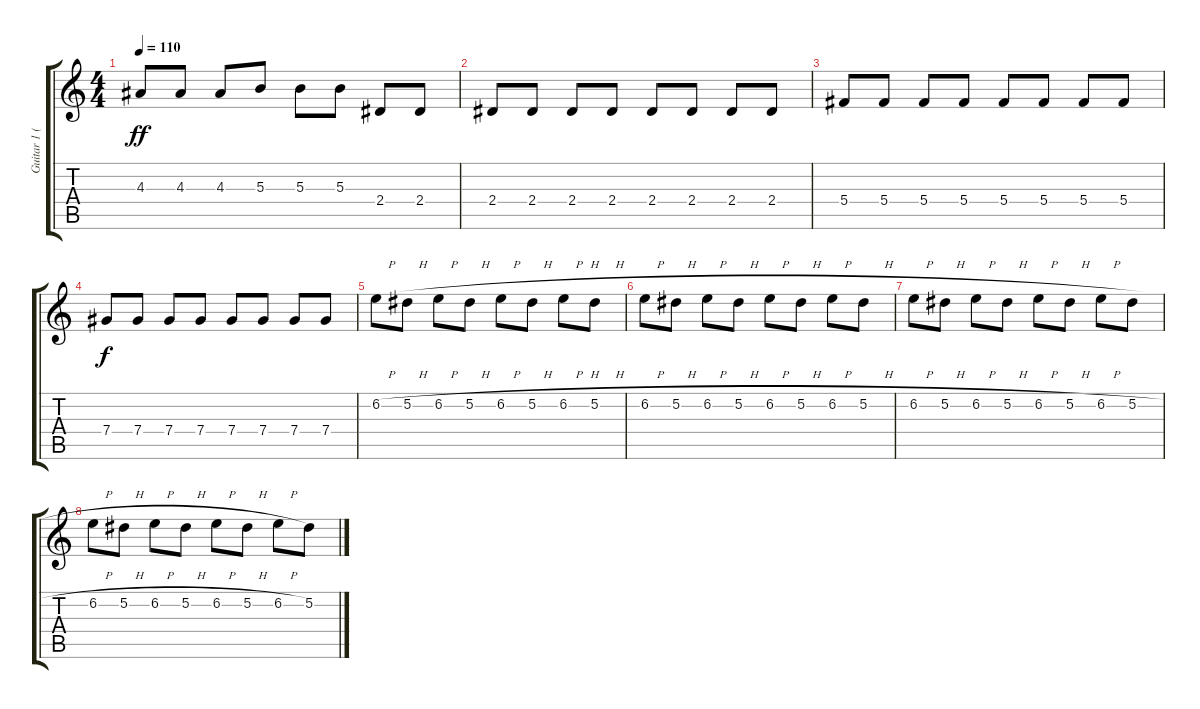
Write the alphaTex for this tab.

\track ("Guitar 1 (Eb)" "Guitar 1 (") {instrument overdrivenguitar}
\staff {score tabs}
\tuning (Eb4 Bb3 Gb3 Db3 Ab2 Eb2) {hide}
\ts (4 4)
\tempo 110
\clef g2
\ks c
4.3.8{dy ff} 4.3.8 4.3.8 5.3.8 5.3.8 5.3.8 2.4.8 2.4.8 |
2.4.8 2.4.8 2.4.8 2.4.8 2.4.8 2.4.8 2.4.8 2.4.8 |
5.4.8 5.4.8 5.4.8 5.4.8 5.4.8 5.4.8 5.4.8 5.4.8 |
7.4.8{dy f} 7.4.8 7.4.8 7.4.8 7.4.8 7.4.8 7.4.8 7.4.8 |
6.2{h}.8{volume 0} 5.2{h}.8 6.2{h}.8 5.2{h}.8 6.2{h}.8 5.2{h}.8 6.2{h}.8 5.2{h}.8 |
6.2{h}.8 5.2{h}.8 6.2{h}.8 5.2{h}.8 6.2{h}.8 5.2{h}.8 6.2{h}.8 5.2{h}.8 |
6.2{h}.8 5.2{h}.8 6.2{h}.8 5.2{h}.8 6.2{h}.8 5.2{h}.8 6.2{h}.8 5.2{h}.8 |
6.2{h}.8 5.2{h}.8 6.2{h}.8 5.2{h}.8 6.2{h}.8 5.2{h}.8 6.2{h}.8 5.2.8
